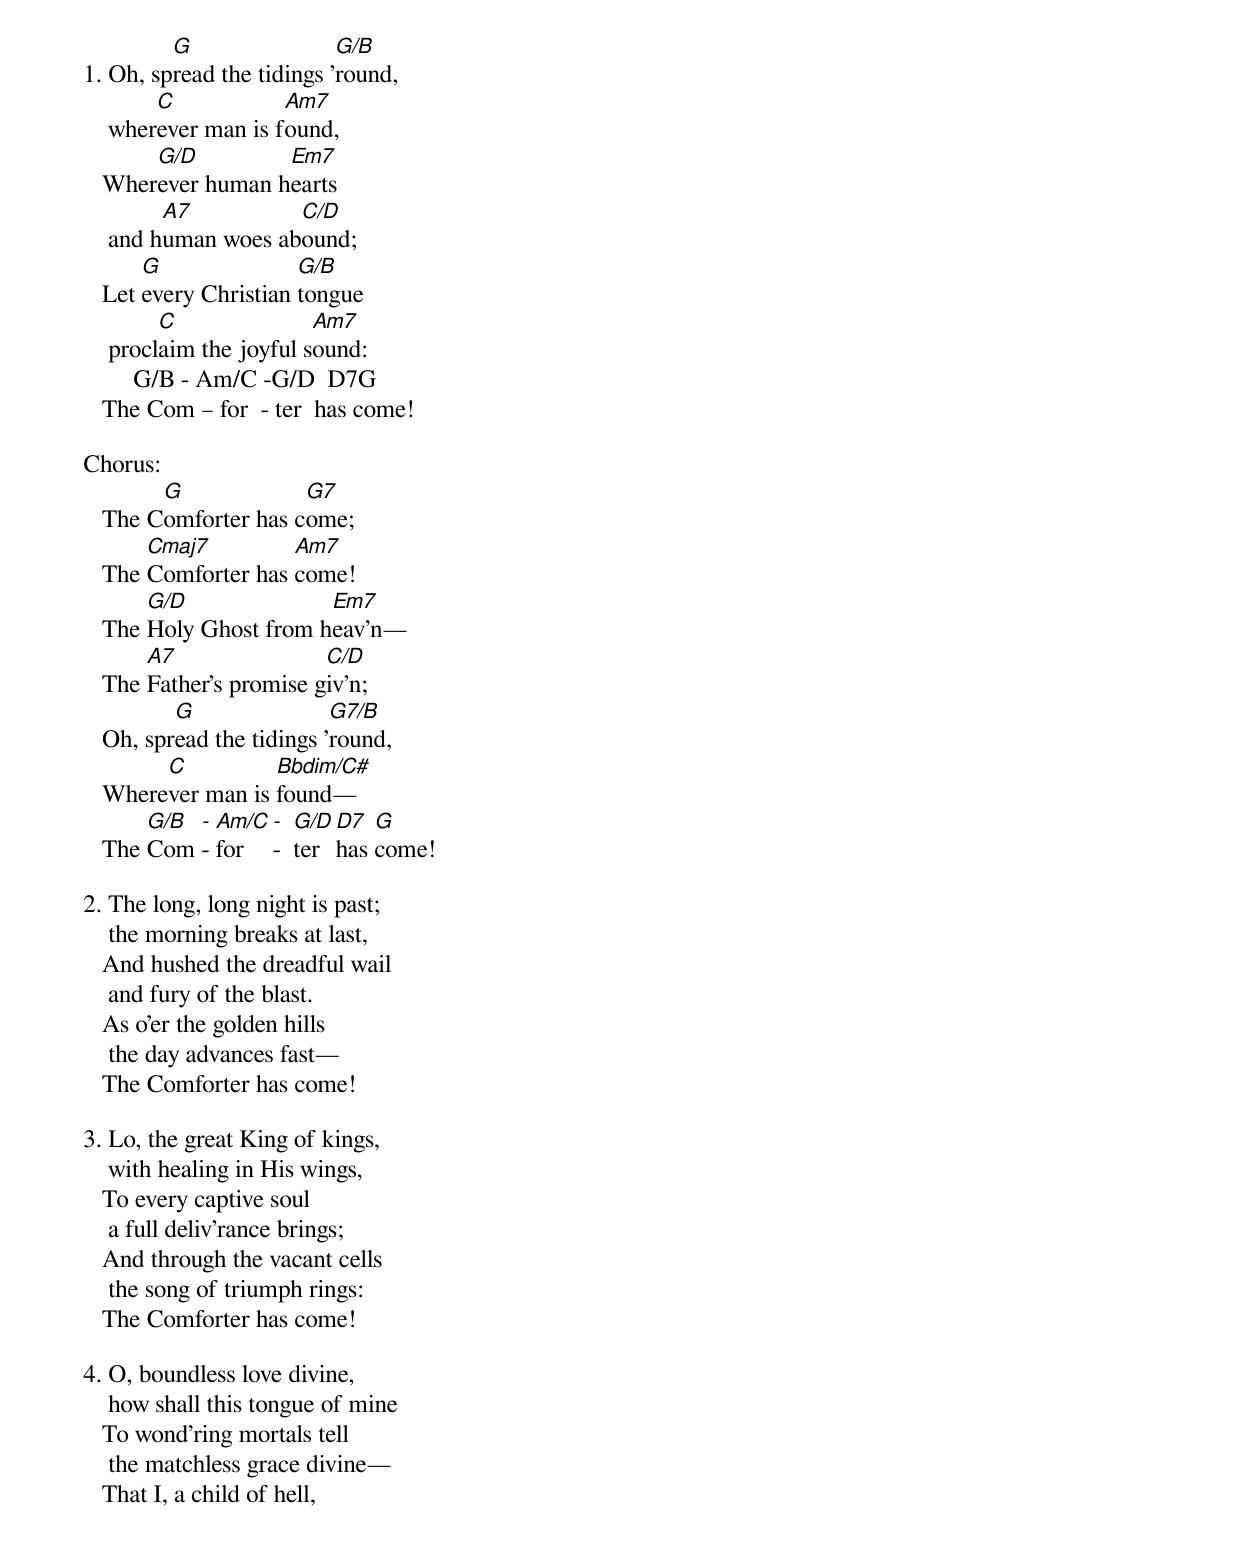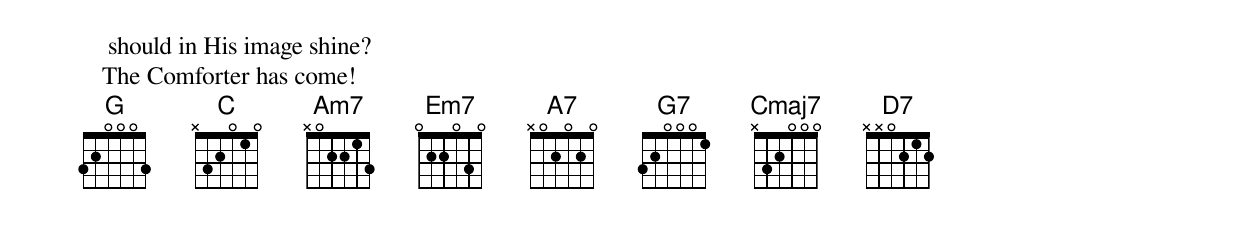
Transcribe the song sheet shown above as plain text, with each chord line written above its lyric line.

         G                 G/B
1. Oh, spread the tidings ’round,
        C            Am7
    wherever man is found,
       G/D         Em7
   Wherever human hearts
         A7          C/D
    and human woes abound;
       G               G/B
   Let every Christian tongue
         C               Am7
    proclaim the joyful sound:
        G/B - Am/C -G/D  D7G
   The Com – for  - ter  has come!

Chorus:
        G             G7
   The Comforter has come;
       Cmaj7         Am7
   The Comforter has come!
       G/D              Em7
   The Holy Ghost from heav’n—
       A7                C/D
   The Father’s promise giv’n;
          G                G7/B
   Oh, spread the tidings ’round,
        C          Bbdim/C#
   Wherever man is found—
       G/B - Am/C -  G/D  D7  G
   The Com - for  -  ter  has come!

2. The long, long night is past;
    the morning breaks at last,
   And hushed the dreadful wail
    and fury of the blast.
   As o’er the golden hills
    the day advances fast—
   The Comforter has come!

3. Lo, the great King of kings,
    with healing in His wings,
   To every captive soul
    a full deliv’rance brings;
   And through the vacant cells
    the song of triumph rings:
   The Comforter has come!

4. O, boundless love divine,
    how shall this tongue of mine
   To wond’ring mortals tell
    the matchless grace divine—
   That I, a child of hell,
    should in His image shine?
   The Comforter has come!
